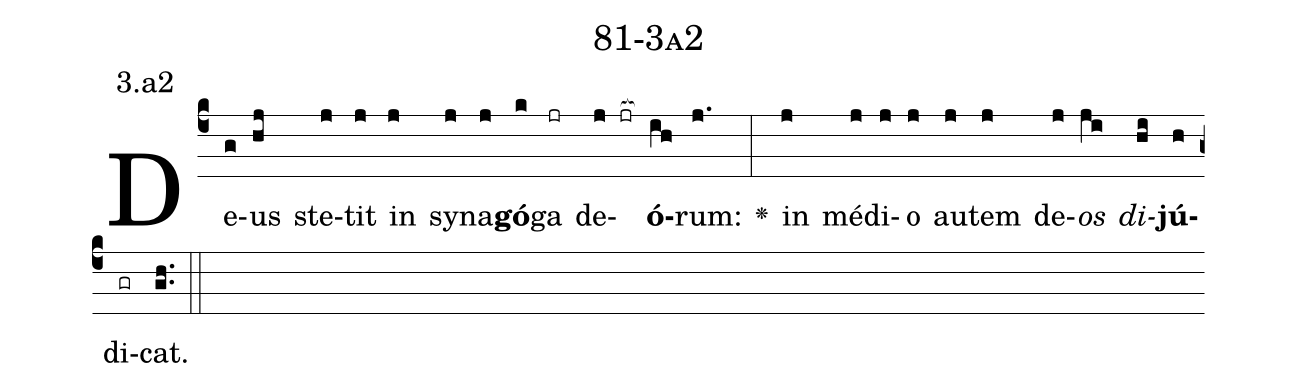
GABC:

name: 81-3a2;
annotation: 3.a2;
%%
(c4)De(g)us(hj) ste(j)tit(j) in(j) sy(j)na(j)<b>gó</b>(k)ga(jr) de(j jr[ocb:1{])<b>ó</b>(ih[ocb:0}])rum:(j.) <v>\greheightstar</v>(:) in(j) mé(j)di(j)o(j) au(j)tem(j) de(j)<i>os</i>(ji) <i>di</i>(hi)<b>jú</b>(h)di(gr)cat.(gh..) (::)


%E(j) u(j) o(ji) u(hi) a(h) e.(gh..) (::)
